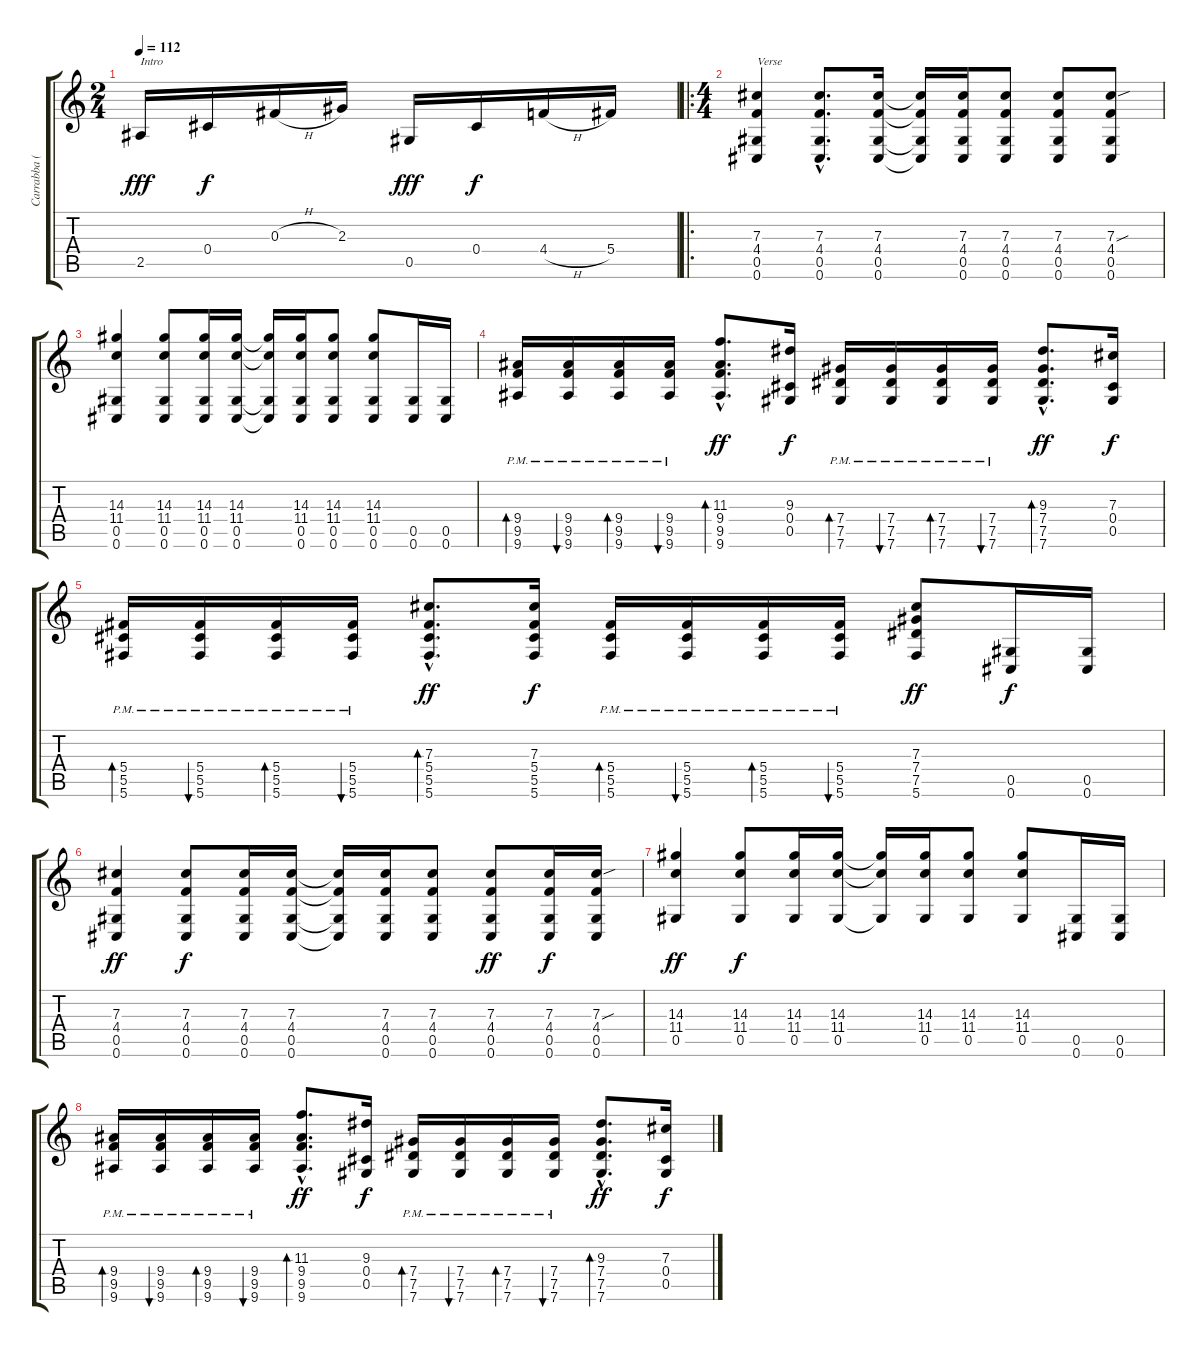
\track ("Carrabba (Eb, Dropped-D)" "Carrabba (") {instrument acousticguitarsteel}
\staff {score tabs}
\tuning (Eb4 Bb3 Gb3 Db3 Ab2 Db2) {hide}
\ts (2 4)
\tempo 112
\clef g2
\ks c
2.5.16{txt "Intro" dy fff instrument acousticguitarsteel} 0.4.16{dy f} 0.3{h}.16 2.3.16 0.5.16{dy fff} 0.4.16{dy f} 4.4{h}.16 5.4.16 |
\ro
\ts (4 4)
(7.3 4.4 0.5 0.6).4{txt "Verse"} (7.3{hac} 4.4{hac} 0.5{hac} 0.6{hac}).8{d} (7.3 4.4 0.5 0.6).16 (7.3{t} 4.4{t} 0.5{t} 0.6{t}).16 (7.3 4.4 0.5 0.6).16 (7.3 4.4 0.5 0.6).8 (7.3 4.4 0.5 0.6).8 (7.3{sou} 4.4 0.5 0.6).8 |
(14.3 11.4 0.5 0.6).4 (14.3 11.4 0.5 0.6).8 (14.3 11.4 0.5 0.6).16 (14.3 11.4 0.5 0.6).16 (14.3{t} 11.4{t} 0.5{t} 0.6{t}).16 (14.3 11.4 0.5 0.6).16 (14.3 11.4 0.5 0.6).8 (14.3 11.4 0.5 0.6).8 (0.5 0.6).16 (0.5 0.6).16 |
(9.4{pm} 9.5{pm} 9.6{pm}).16{bd 120} (9.4{pm} 9.5{pm} 9.6{pm}).16{bu 120} (9.4{pm} 9.5{pm} 9.6{pm}).16{bd 120} (9.4{pm} 9.5{pm} 9.6{pm}).16{bu 120} (11.3{hac} 9.4{hac} 9.5{hac} 9.6{hac}).8{d bd 120 dy ff} (9.3 0.4 0.5).16{dy f} (7.4{pm} 7.5{pm} 7.6{pm}).16{bd 120} (7.4{pm} 7.5{pm} 7.6{pm}).16{bu 120} (7.4{pm} 7.5{pm} 7.6{pm}).16{bd 120} (7.4{pm} 7.5{pm} 7.6{pm}).16{bu 120} (9.3{hac} 7.4{hac} 7.5{hac} 7.6{hac}).8{d bd 120 dy ff} (7.3 0.4 0.5).16{dy f} |
(5.4{pm} 5.5{pm} 5.6{pm}).16{bd 120} (5.4{pm} 5.5{pm} 5.6{pm}).16{bu 120} (5.4{pm} 5.5{pm} 5.6{pm}).16{bd 120} (5.4{pm} 5.5{pm} 5.6{pm}).16{bu 120} (7.3{hac} 5.4{hac} 5.5{hac} 5.6{hac}).8{d bd 120 dy ff} (7.3 5.4 5.5 5.6).16{dy f} (5.4{pm} 5.5{pm} 5.6{pm}).16{bd 120} (5.4{pm} 5.5{pm} 5.6{pm}).16{bu 120} (5.4{pm} 5.5{pm} 5.6{pm}).16{bd 120} (5.4{pm} 5.5{pm} 5.6{pm}).16{bu 120} (7.3 7.4 7.5 5.6).8{dy ff} (0.5 0.6).16{dy f} (0.5 0.6).16 |
(7.3 4.4 0.5 0.6).4{dy ff} (7.3 4.4 0.5 0.6).8{dy f} (7.3 4.4 0.5 0.6).16 (7.3 4.4 0.5 0.6).16 (7.3{t} 4.4{t} 0.5{t} 0.6{t}).16 (7.3 4.4 0.5 0.6).16 (7.3 4.4 0.5 0.6).8 (7.3 4.4 0.5 0.6).8{dy ff} (7.3 4.4 0.5 0.6).16{dy f} (7.3{sou} 4.4 0.5 0.6).16 |
(14.3 11.4 0.5).4{dy ff} (14.3 11.4 0.5).8{dy f} (14.3 11.4 0.5).16 (14.3 11.4 0.5).16 (14.3{t} 11.4{t} 0.5{t}).16 (14.3 11.4 0.5).16 (14.3 11.4 0.5).8 (14.3 11.4 0.5).8 (0.5 0.6).16 (0.5 0.6).16 |
(9.4{pm} 9.5{pm} 9.6{pm}).16{bd 120} (9.4{pm} 9.5{pm} 9.6{pm}).16{bu 120} (9.4{pm} 9.5{pm} 9.6{pm}).16{bd 120} (9.4{pm} 9.5{pm} 9.6{pm}).16{bu 120} (11.3{hac} 9.4{hac} 9.5{hac} 9.6{hac}).8{d bd 120 dy ff} (9.3 0.4 0.5).16{dy f} (7.4{pm} 7.5{pm} 7.6{pm}).16{bd 120} (7.4{pm} 7.5{pm} 7.6{pm}).16{bu 120} (7.4{pm} 7.5{pm} 7.6{pm}).16{bd 120} (7.4{pm} 7.5{pm} 7.6{pm}).16{bu 120} (9.3{hac} 7.4{hac} 7.5{hac} 7.6{hac}).8{d bd 120 dy ff} (7.3 0.4 0.5).16{dy f}
